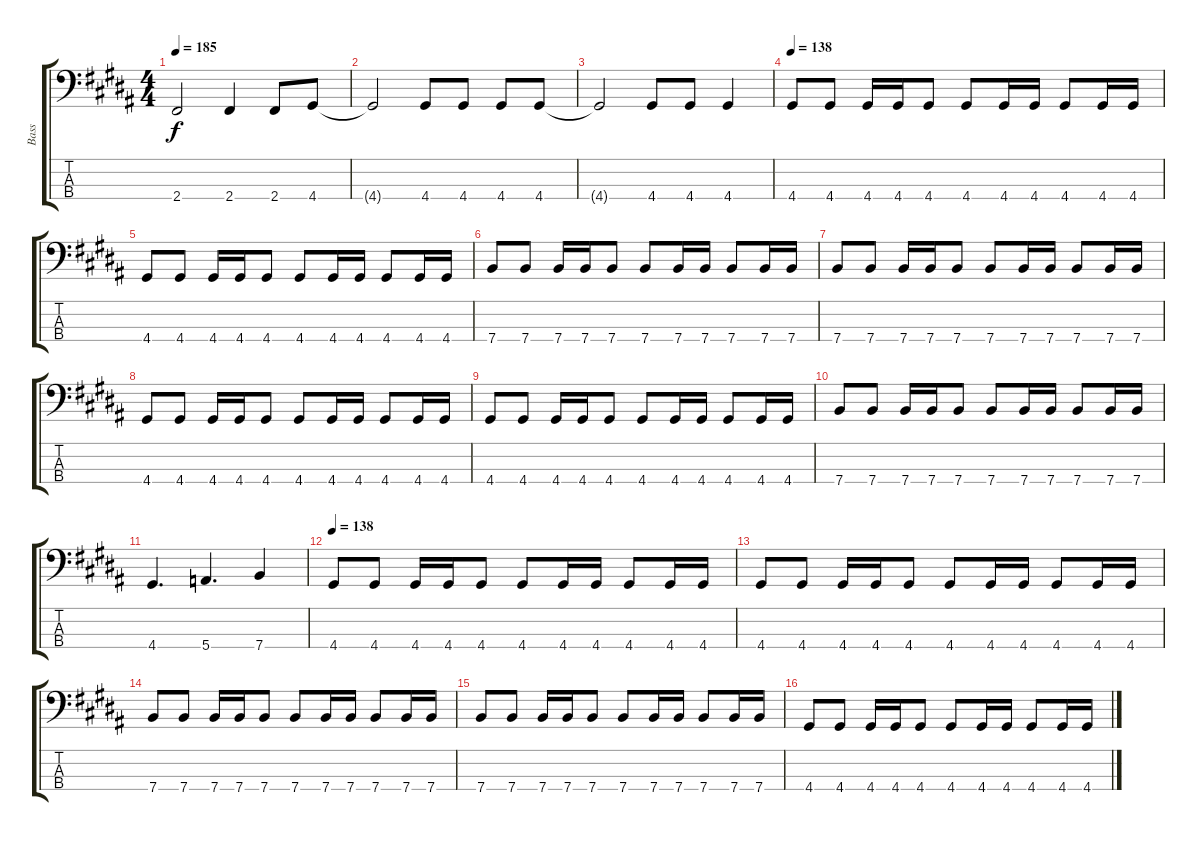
\track ("Bass" "Bass") {instrument electricbassfinger}
\staff {score tabs}
\tuning (G2 D2 A1 E1) {hide}
\ts (4 4)
\tempo 185
\clef f4
\ks g#minor
2.4{t}.2{dy f} 2.4.4 2.4.8 4.4.8 |
4.4{t}.2 4.4.8 4.4.8 4.4.8 4.4.8 |
4.4{t}.2 4.4.8 4.4.8 4.4.4 |
\tempo 150
\tempo 138
\ks b
4.4.8 4.4.8 4.4.16 4.4.16 4.4.8 4.4.8 4.4.16 4.4.16 4.4.8 4.4.16 4.4.16 |
\ks g#minor
4.4.8 4.4.8 4.4.16 4.4.16 4.4.8 4.4.8 4.4.16 4.4.16 4.4.8 4.4.16 4.4.16 |
7.4.8 7.4.8 7.4.16 7.4.16 7.4.8 7.4.8 7.4.16 7.4.16 7.4.8 7.4.16 7.4.16 |
7.4.8 7.4.8 7.4.16 7.4.16 7.4.8 7.4.8 7.4.16 7.4.16 7.4.8 7.4.16 7.4.16 |
\ks b
4.4.8 4.4.8 4.4.16 4.4.16 4.4.8 4.4.8 4.4.16 4.4.16 4.4.8 4.4.16 4.4.16 |
\ks g#minor
4.4.8 4.4.8 4.4.16 4.4.16 4.4.8 4.4.8 4.4.16 4.4.16 4.4.8 4.4.16 4.4.16 |
7.4.8 7.4.8 7.4.16 7.4.16 7.4.8 7.4.8 7.4.16 7.4.16 7.4.8 7.4.16 7.4.16 |
4.4.4{d} 5.4.4{d} 7.4.4 |
\tempo 150
\tempo 138
\ks b
4.4.8 4.4.8 4.4.16 4.4.16 4.4.8 4.4.8 4.4.16 4.4.16 4.4.8 4.4.16 4.4.16 |
\ks g#minor
4.4.8 4.4.8 4.4.16 4.4.16 4.4.8 4.4.8 4.4.16 4.4.16 4.4.8 4.4.16 4.4.16 |
7.4.8 7.4.8 7.4.16 7.4.16 7.4.8 7.4.8 7.4.16 7.4.16 7.4.8 7.4.16 7.4.16 |
7.4.8 7.4.8 7.4.16 7.4.16 7.4.8 7.4.8 7.4.16 7.4.16 7.4.8 7.4.16 7.4.16 |
\ks b
4.4.8 4.4.8 4.4.16 4.4.16 4.4.8 4.4.8 4.4.16 4.4.16 4.4.8 4.4.16 4.4.16
